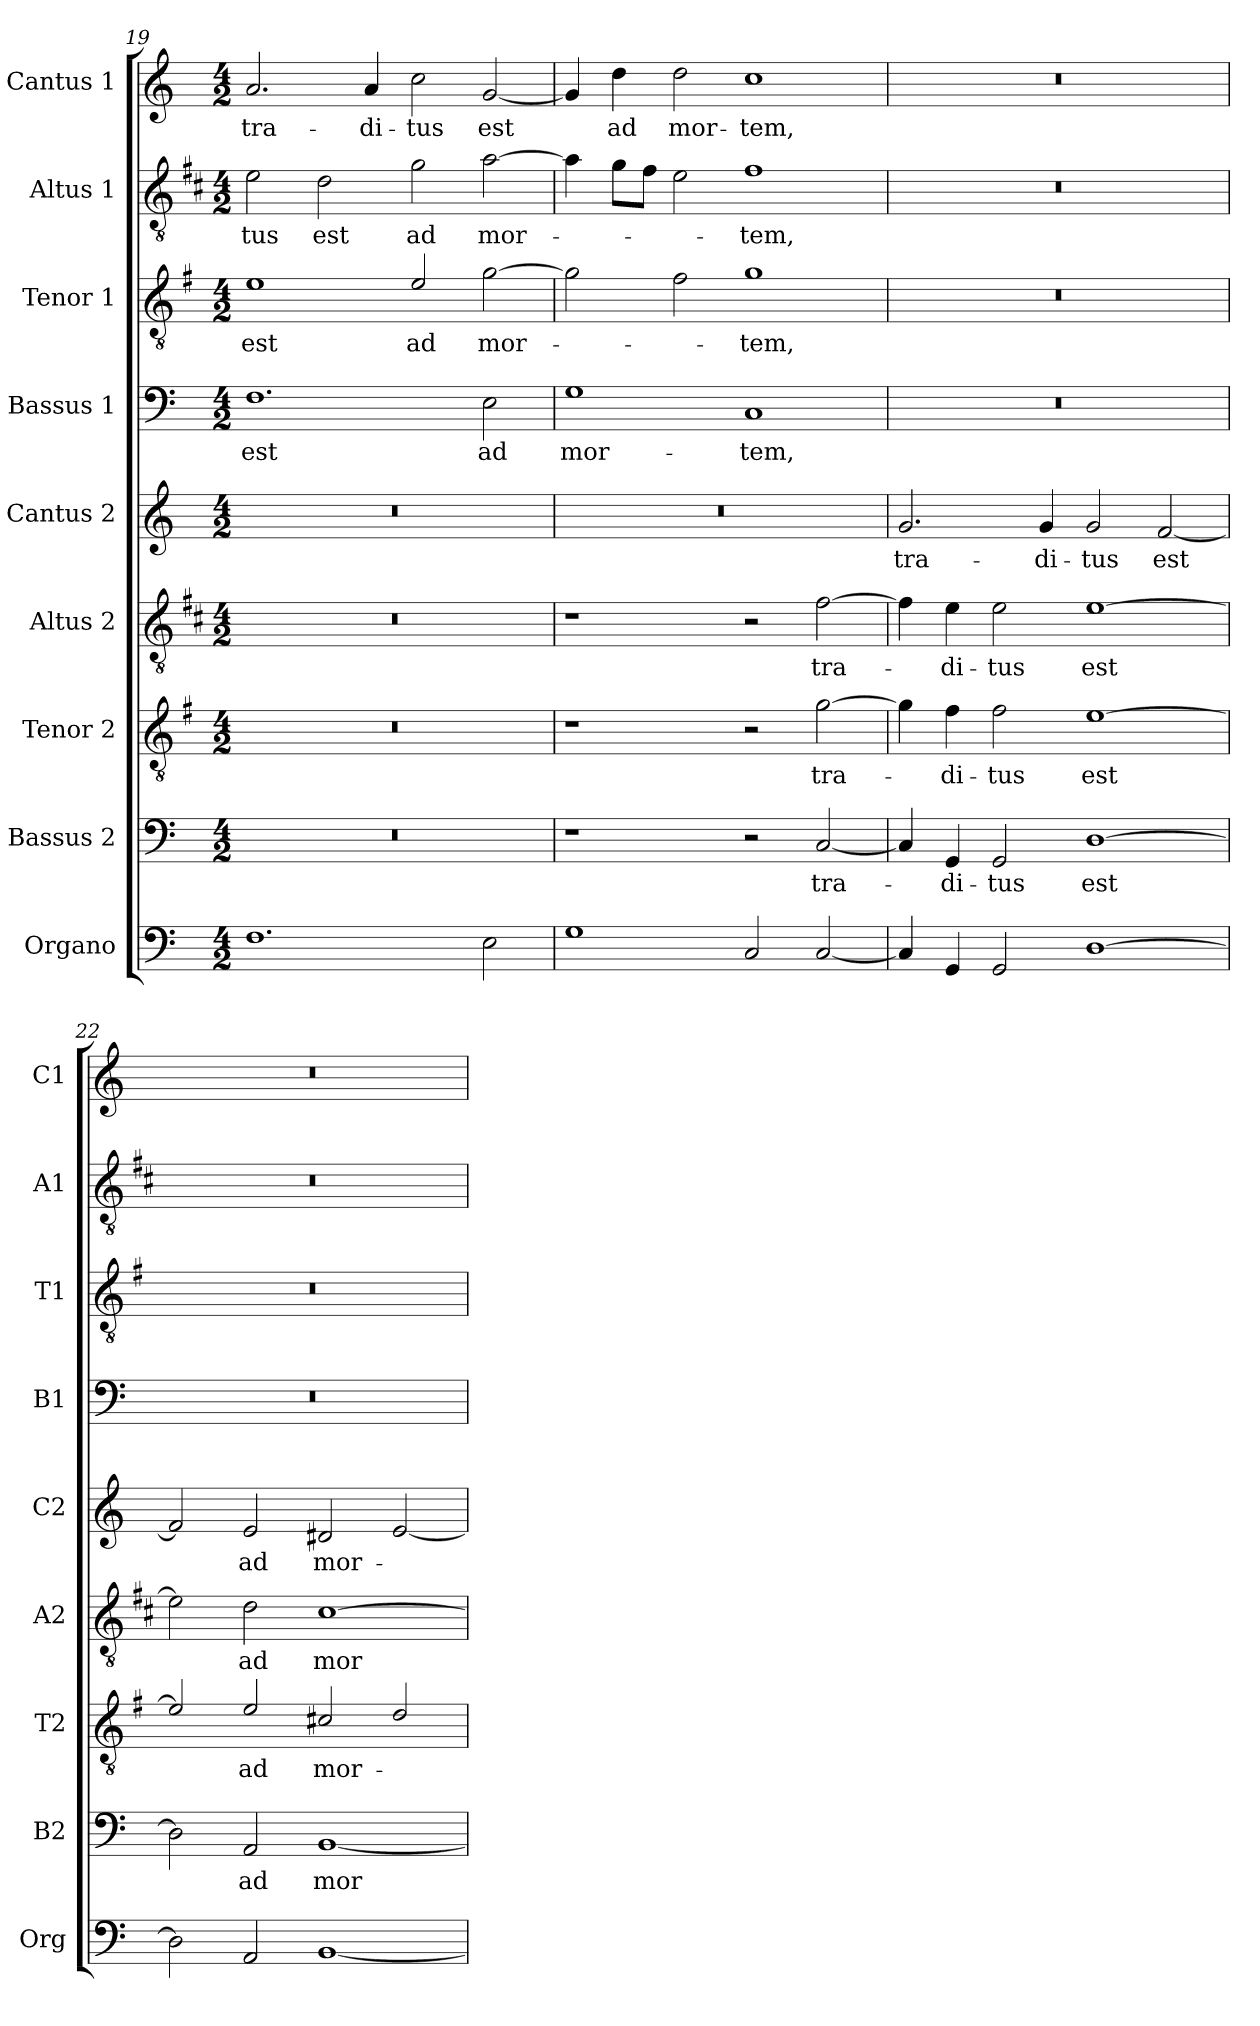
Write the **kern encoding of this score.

**kern	**kern	**text	**kern	**text	**kern	**text	**kern	**text	**kern	**text	**kern	**text	**kern	**text	**kern	**text
*part9	*part8	*part8	*part7	*part7	*part6	*part6	*part5	*part5	*part4	*part4	*part3	*part3	*part2	*part2	*part1	*part1
*staff9	*staff8	*staff8	*staff7	*staff7	*staff6	*staff6	*staff5	*staff5	*staff4	*staff4	*staff3	*staff3	*staff2	*staff2	*staff1	*staff1
*I"Organo	*I"Bassus 2	*	*I"Tenor 2	*	*I"Altus 2	*	*I"Cantus 2	*	*I"Bassus 1	*	*I"Tenor 1	*	*I"Altus 1	*	*I"Cantus 1	*
*I'Org	*I'B2	*	*I'T2	*	*I'A2	*	*I'C2	*	*I'B1	*	*I'T1	*	*I'A1	*	*I'C1	*
*clefF4	*clefF4	*	*clefGv2	*	*clefGv2	*	*clefG2	*	*clefF4	*	*clefGv2	*	*clefGv2	*	*clefG2	*
*	*	*	*ITrd4c7	*	*ITrd1c2	*	*	*	*	*	*ITrd4c7	*	*ITrd1c2	*	*	*
*k[]	*k[]	*	*k[]	*	*k[]	*	*k[]	*	*k[]	*	*k[]	*	*k[]	*	*k[]	*
*C:	*C:	*	*C:	*	*C:	*	*C:	*	*C:	*	*C:	*	*C:	*	*C:	*
*M4/2	*M4/2	*	*M4/2	*	*M4/2	*	*M4/2	*	*M4/2	*	*M4/2	*	*M4/2	*	*M4/2	*
=19	=19	=19	=19	=19	=19	=19	=19	=19	=19	=19	=19	=19	=19	=19	=19	=19
!	!	!	!	!	!	!	!	!	!	!LO:LY:b	!	!LO:LY:b	!	!LO:LY:b	!	!LO:LY:b
1.F	0r	.	0r	.	0r	.	0r	.	1.F	est	1A	est	2d\	-tus	2.a/	tra-
!	!	!	!	!	!	!	!	!	!	!	!	!	!	!LO:LY:b	!	!
.	.	.	.	.	.	.	.	.	.	.	.	.	2c\	est	.	.
!	!	!	!	!	!	!	!	!	!	!	!	!	!	!	!	!LO:LY:b
.	.	.	.	.	.	.	.	.	.	.	.	.	.	.	4a/	-di-
!	!	!	!	!	!	!	!	!	!	!	!	!LO:LY:b	!	!LO:LY:b	!	!LO:LY:b
.	.	.	.	.	.	.	.	.	.	.	2A/	ad	2f\	ad	2cc\	-tus
!	!	!	!	!	!	!	!	!	!	!LO:LY:b	!	!LO:LY:b	!	!LO:LY:b	!	!LO:LY:b
2E\	.	.	.	.	.	.	.	.	2E\	ad	[2c\	mor-	[2g\	mor-	[2g/	est
=20	=20	=20	=20	=20	=20	=20	=20	=20	=20	=20	=20	=20	=20	=20	=20	=20
!	!	!	!	!	!	!	!	!	!	!LO:LY:b	!	!	!	!	!	!
1G	1r	.	1r	.	1r	.	0r	.	1G	mor-	2c\]	.	4g\]	.	4g/]	.
!	!	!	!	!	!	!	!	!	!	!	!	!	!	!	!	!LO:LY:b
.	.	.	.	.	.	.	.	.	.	.	.	.	8f\L	.	4dd\	ad
.	.	.	.	.	.	.	.	.	.	.	.	.	8e\J	.	.	.
!	!	!	!	!	!	!	!	!	!	!	!	!	!	!	!	!LO:LY:b
.	.	.	.	.	.	.	.	.	.	.	2B\	.	2d\	.	2dd\	mor-
!	!	!	!	!	!	!	!	!	!	!LO:LY:b	!	!LO:LY:b	!	!LO:LY:b	!	!LO:LY:b
2C/	2r	.	2r	.	2r	.	.	.	1C	-tem,	1c	-tem,	1e	-tem,	1cc	-tem,
!	!	!LO:LY:b	!	!LO:LY:b	!	!LO:LY:b	!	!	!	!	!	!	!	!	!	!
[2C/	[2C/	tra-	[2c\	tra-	[2e\	tra-	.	.	.	.	.	.	.	.	.	.
=21	=21	=21	=21	=21	=21	=21	=21	=21	=21	=21	=21	=21	=21	=21	=21	=21
!	!	!	!	!	!	!	!	!LO:LY:b	!	!	!	!	!	!	!	!
4C/]	4C/]	.	4c\]	.	4e\]	.	2.g/	tra-	0r	.	0r	.	0r	.	0r	.
!	!	!LO:LY:b	!	!LO:LY:b	!	!LO:LY:b	!	!	!	!	!	!	!	!	!	!
4GG/	4GG/	-di-	4B\	-di-	4d\	-di-	.	.	.	.	.	.	.	.	.	.
!	!	!LO:LY:b	!	!LO:LY:b	!	!LO:LY:b	!	!	!	!	!	!	!	!	!	!
2GG/	2GG/	-tus	2B\	-tus	2d\	-tus	.	.	.	.	.	.	.	.	.	.
!	!	!	!	!	!	!	!	!LO:LY:b	!	!	!	!	!	!	!	!
.	.	.	.	.	.	.	4g/	-di-	.	.	.	.	.	.	.	.
!	!	!LO:LY:b	!	!LO:LY:b	!	!LO:LY:b	!	!LO:LY:b	!	!	!	!	!	!	!	!
[1D	[1D	est	[1A	est	[1d	est	2g/	-tus	.	.	.	.	.	.	.	.
!	!	!	!	!	!	!	!	!LO:LY:b	!	!	!	!	!	!	!	!
.	.	.	.	.	.	.	[2f/	est	.	.	.	.	.	.	.	.
!!LO:PB:g=z
=22	=22	=22	=22	=22	=22	=22	=22	=22	=22	=22	=22	=22	=22	=22	=22	=22
2D\]	2D\]	.	2A/]	.	2d\]	.	2f/]	.	0r	.	0r	.	0r	.	0r	.
!	!	!LO:LY:b	!	!LO:LY:b	!	!LO:LY:b	!	!LO:LY:b	!	!	!	!	!	!	!	!
2AA/	2AA/	ad	2A/	ad	2c\	ad	2e/	ad	.	.	.	.	.	.	.	.
!	!	!LO:LY:b	!	!LO:LY:b	!	!LO:LY:b	!	!LO:LY:b	!	!	!	!	!	!	!	!
[1BB	[1BB	mor-	2F#X/	mor-	[1B	mor-	2d#X/	mor-	.	.	.	.	.	.	.	.
.	.	.	2G/	.	.	.	[2e/	.	.	.	.	.	.	.	.	.
=	=	=	=	=	=	=	=	=	=	=	=	=	=	=	=	=
*-	*-	*-	*-	*-	*-	*-	*-	*-	*-	*-	*-	*-	*-	*-	*-	*-
